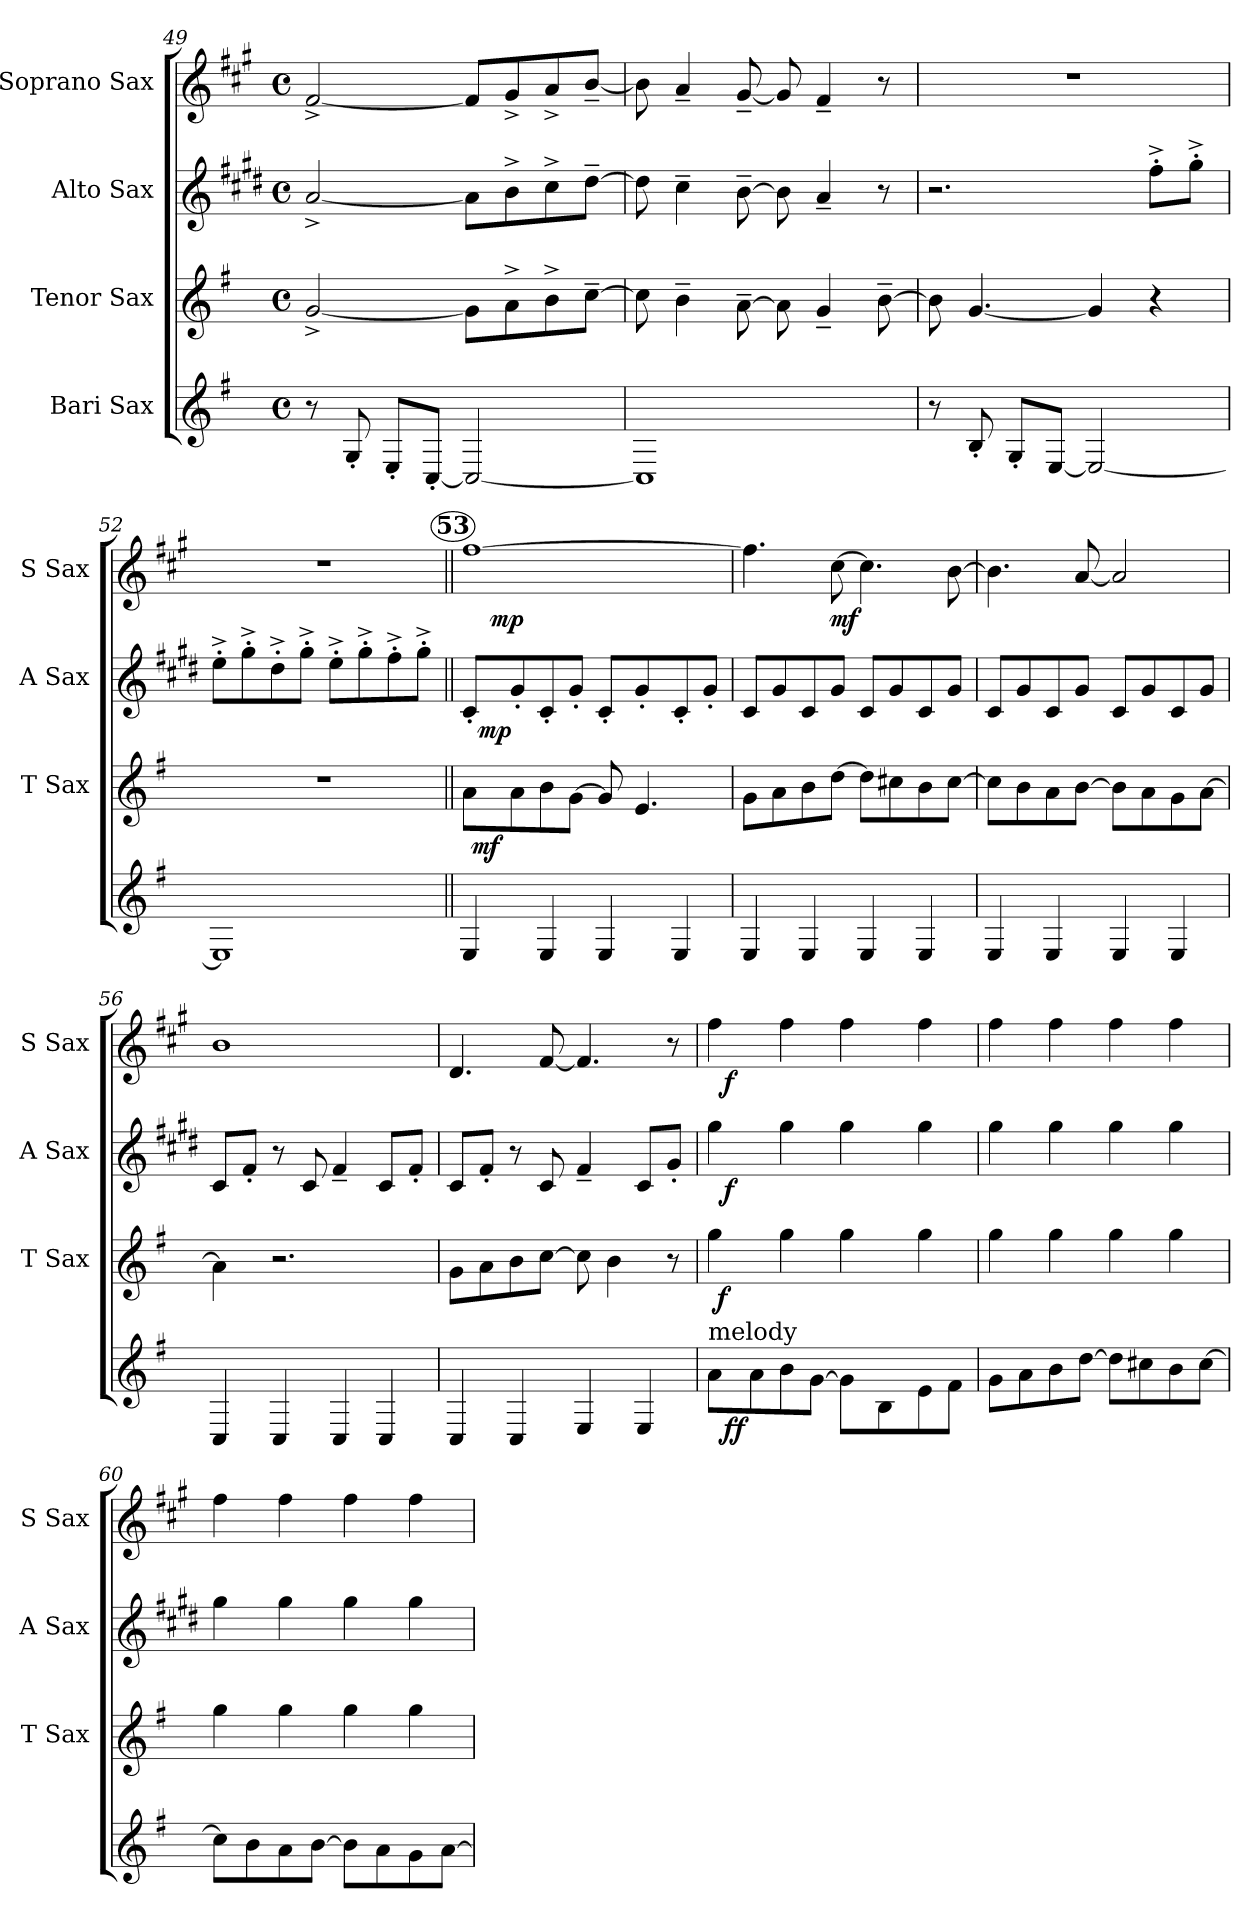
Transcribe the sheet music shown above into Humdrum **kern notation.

**kern	**dynam	**kern	**dynam	**kern	**dynam	**kern	**dynam
*part4	*part4	*part3	*part3	*part2	*part2	*part1	*part1
*staff4	*staff4	*staff3	*staff3	*staff2	*staff2	*staff1	*staff1
*I"Bari Sax	*	*I"Tenor Sax	*	*I"Alto Sax	*	*I"Soprano Sax	*
*	*	*I'T Sax	*	*I'A Sax	*	*I'S Sax	*
!!LO:PB:g=z
*clefG2	*	*clefG2	*	*clefG2	*	*clefG2	*
*ITrd12c21	*	*ITrd8c14	*	*ITrd5c9	*	*ITrd1c2	*
*k[f#]	*	*k[f#]	*	*k[f#]	*	*k[f#]	*
*G:	*	*G:	*	*G:	*	*G:	*
*M4/4	*	*M4/4	*	*M4/4	*	*M4/4	*
*met(c)	*	*met(c)	*	*met(c)	*	*met(c)	*
=49	=49	=49	=49	=49	=49	=49	=49
8r	.	[2G^</	.	[2c^</	.	[2e^</	.
8GG'</	.	.	.	.	.	.	.
8EE'</L	.	.	.	.	.	.	.
[8CC'</J	.	.	.	.	.	.	.
2CC/_	.	8G\L]	.	8c\L]	.	8e/L]	.
.	.	8A^>\	.	8d^>\	.	8f#^</	.
.	.	8B^>\	.	8e^>\	.	8g^</	.
.	.	[8c~>\J	.	[8f#~>\J	.	[8a~</J	.
=50	=50	=50	=50	=50	=50	=50	=50
1CC]	.	8c\]	.	8f#\]	.	8a\]	.
.	.	4B~>\	.	4e~>\	.	4g~</	.
.	.	[8A~>\	.	[8d~>\	.	[8f#~</	.
.	.	8A\]	.	8d\]	.	8f#/]	.
.	.	4G~</	.	4c~</	.	4e~</	.
.	.	[8B~>\	.	8r	.	8r	.
=51	=51	=51	=51	=51	=51	=51	=51
8r	.	8B\]	.	2.r	.	1r	.
8BB'</	.	[4.G/	.	.	.	.	.
8GG'</L	.	.	.	.	.	.	.
[8EE/J	.	.	.	.	.	.	.
2EE/_	.	4G/]	.	.	.	.	.
.	.	4r	.	8a^>'>\L	.	.	.
.	.	.	.	8b^>'>\J	.	.	.
=52	=52	=52	=52	=52	=52	=52	=52
1EE]	.	1r	.	8g^>'>\L	.	1r	.
.	.	.	.	8b^>'>\	.	.	.
.	.	.	.	8f#^>'>\	.	.	.
.	.	.	.	8b^>'>\J	.	.	.
.	.	.	.	8g^>'>\L	.	.	.
.	.	.	.	8b^>'>\	.	.	.
.	.	.	.	8a^>'>\	.	.	.
.	.	.	.	8b^>'>\J	.	.	.
!!LO:REH:place=s1:a:B:enc=circle:fs=9.6:t=53
=53||	=53||	=53||	=53||	=53||	=53||	=53||	=53||
*	*	*^	*	*^	*	*^	*
4EE</	.	8A\L	48ryy	.	8E'</L	32ryy	.	[1ee	16ryy	.
!	!	!	!	!LO:DY:b	!	!	!	!	!	!
.	.	.	3%2ryy	mf	.	.	.	.	.	.
!	!	!	!	!	!	!	!LO:DY:b	!	!	!
.	.	.	.	.	.	2ryy	mp	.	.	.
!	!	!	!	!	!	!	!	!	!	!LO:DY:b
.	.	.	.	.	.	.	.	.	2...ryy	mp
.	.	8A\	.	.	8B'</	.	.	.	.	.
4EE</	.	8B\	.	.	8E'</	.	.	.	.	.
.	.	[8G\J	.	.	8B'</J	.	.	.	.	.
4EE</	.	8G/]	.	.	8E'</L	.	.	.	.	.
.	.	.	.	.	.	4...ryy	.	.	.	.
.	.	4.E/	.	.	8B'</	.	.	.	.	.
.	.	.	6...ryy	.	.	.	.	.	.	.
4EE</	.	.	.	.	8E'</	.	.	.	.	.
.	.	.	.	.	8B'</J	.	.	.	.	.
*	*	*v	*v	*	*	*	*	*v	*v	*
*	*	*	*	*v	*v	*	*	*
=54	=54	=54	=54	=54	=54	=54	=54
4EE</	.	8G\L	.	8E/L	.	4.ee\]	.
.	.	8A\	.	8B/	.	.	.
4EE</	.	8B\	.	8E/	.	.	.
!	!	!	!	!	!	!	!LO:DY:b
.	.	[8d\J	.	8B/J	.	[8b\	mf
4EE</	.	8d\L]	.	8E/L	.	4.b\]	.
.	.	8c#X\	.	8B/	.	.	.
4EE</	.	8B\	.	8E/	.	.	.
.	.	[8c#\J	.	8B/J	.	[8a\	.
=55	=55	=55	=55	=55	=55	=55	=55
4EE</	.	8c#\L]	.	8E/L	.	4.a\]	.
.	.	8B\	.	8B/	.	.	.
4EE</	.	8A\	.	8E/	.	.	.
.	.	[8B\J	.	8B/J	.	[8g/	.
4EE</	.	8B\L]	.	8E/L	.	2g/]	.
.	.	8A\	.	8B/	.	.	.
4EE</	.	8G\	.	8E/	.	.	.
.	.	[8A\J	.	8B/J	.	.	.
!!LO:LB:g=z
=56	=56	=56	=56	=56	=56	=56	=56
4CC</	.	4A\]	.	8E/L	.	1a	.
.	.	.	.	8A'</J	.	.	.
4CC</	.	2.r	.	8r	.	.	.
.	.	.	.	8E/	.	.	.
4CC</	.	.	.	4A~</	.	.	.
4CC</	.	.	.	8E/L	.	.	.
.	.	.	.	8A'</J	.	.	.
=57	=57	=57	=57	=57	=57	=57	=57
4CC</	.	8G\L	.	8E/L	.	4.c/	.
.	.	8A\	.	8A'</J	.	.	.
4CC</	.	8B\	.	8r	.	.	.
.	.	[8c\J	.	8E/	.	[8e/	.
4EE</	.	8c\]	.	4A~</	.	4.e/]	.
.	.	4B\	.	.	.	.	.
4EE</	.	.	.	8E/L	.	.	.
.	.	8r	.	8B'</J	.	8r	.
=58	=58	=58	=58	=58	=58	=58	=58
*^	*	*^	*	*^	*	*^	*
!LO:TX:a:t=melody	!	!	!	!	!	!	!	!	!	!	!
8A\L	32ryy	.	4g>\	48ryy	.	4b>\	32ryy	.	4ee>\	32ryy	.
!	!	!	!	!	!LO:DY:b	!	!	!	!	!	!
.	.	.	.	3%2ryy	f	.	.	.	.	.	.
!	!	!LO:DY:b	!	!	!	!	!	!LO:DY:b	!	!	!LO:DY:b
.	2ryy	ff	.	.	.	.	2ryy	f	.	2ryy	f
8A\	.	.	.	.	.	.	.	.	.	.	.
8B\	.	.	4g>\	.	.	4b>\	.	.	4ee>\	.	.
[8G\J	.	.	.	.	.	.	.	.	.	.	.
8G\L]	.	.	4g>\	.	.	4b>\	.	.	4ee>\	.	.
.	4...ryy	.	.	.	.	.	4...ryy	.	.	4...ryy	.
8BB\	.	.	.	.	.	.	.	.	.	.	.
.	.	.	.	6...ryy	.	.	.	.	.	.	.
8E\	.	.	4g>\	.	.	4b>\	.	.	4ee>\	.	.
8F#\J	.	.	.	.	.	.	.	.	.	.	.
*v	*v	*	*	*	*	*v	*v	*	*v	*v	*
*	*	*v	*v	*	*	*	*	*
=59	=59	=59	=59	=59	=59	=59	=59
8G\L	.	4g>\	.	4b>\	.	4ee>\	.
8A\	.	.	.	.	.	.	.
8B\	.	4g>\	.	4b>\	.	4ee>\	.
[8d\J	.	.	.	.	.	.	.
8d\L]	.	4g>\	.	4b>\	.	4ee>\	.
8c#X\	.	.	.	.	.	.	.
8B\	.	4g>\	.	4b>\	.	4ee>\	.
[8c#\J	.	.	.	.	.	.	.
=60	=60	=60	=60	=60	=60	=60	=60
8c#\L]	.	4g>\	.	4b>\	.	4ee>\	.
8B\	.	.	.	.	.	.	.
8A\	.	4g>\	.	4b>\	.	4ee>\	.
[8B\J	.	.	.	.	.	.	.
8B\L]	.	4g>\	.	4b>\	.	4ee>\	.
8A\	.	.	.	.	.	.	.
8G\	.	4g>\	.	4b>\	.	4ee>\	.
[8A\J	.	.	.	.	.	.	.
=	=	=	=	=	=	=	=
*-	*-	*-	*-	*-	*-	*-	*-
